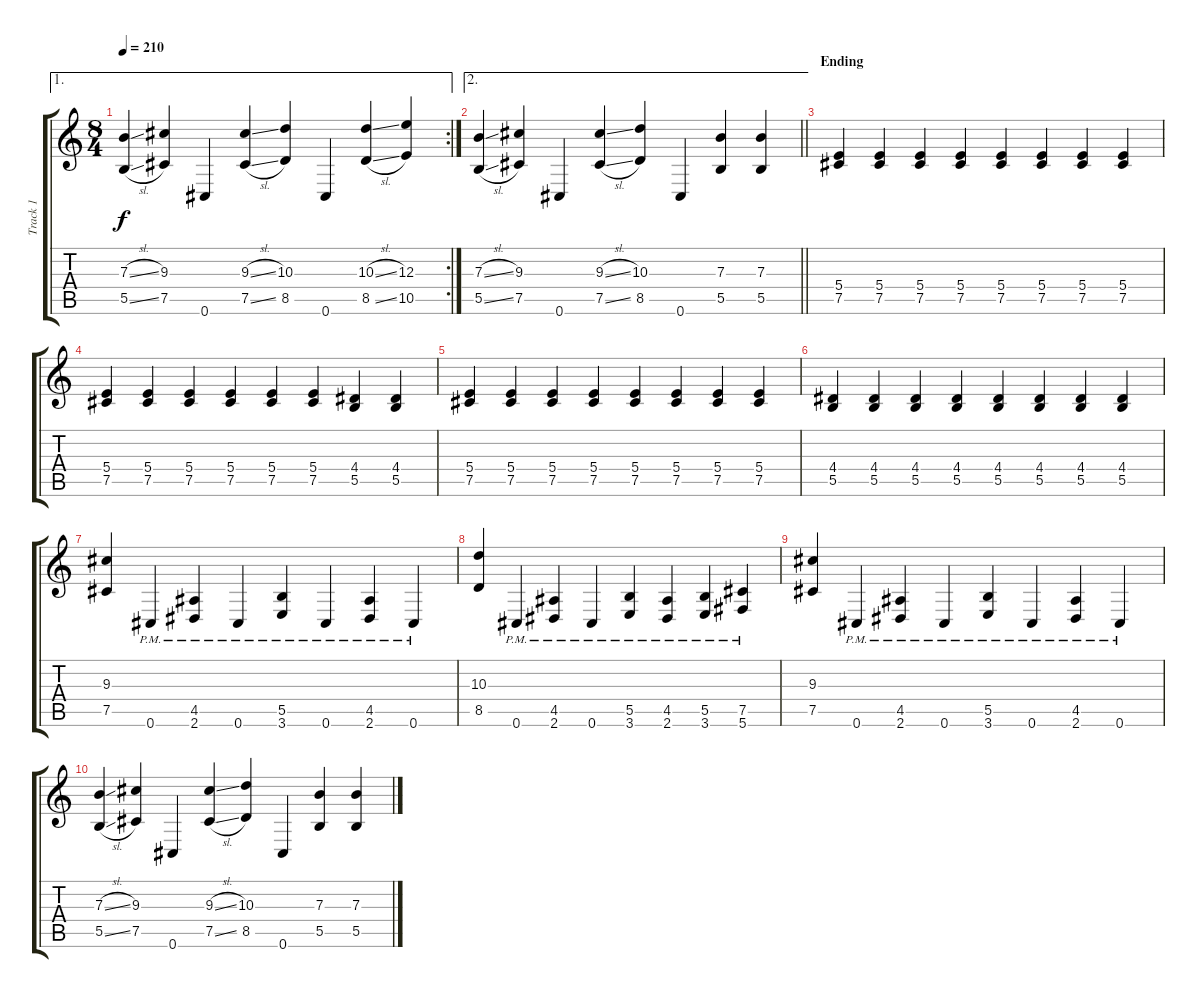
\track ("Track 1" "Track 1") {instrument distortionguitar}
\staff {score tabs}
\tuning (Db4 Ab3 E3 B2 Gb2 Db2) {hide}
\ae 1
\rc 2
\ts (8 4)
\tempo 210
\clef g2
\ks c
(7.3{sl} 5.5{sl}).4{dy f} (9.3 7.5).4 0.6.4 (9.3{sl} 7.5{sl}).4 (10.3 8.5).4 0.6.4 (10.3{sl} 8.5{sl}).4 (12.3 10.5).4 |
\ae 2
\barLineRight lightlight
(7.3{sl} 5.5{sl}).4 (9.3 7.5).4 0.6.4 (9.3{sl} 7.5{sl}).4 (10.3 8.5).4 0.6.4 (7.3 5.5).4 (7.3 5.5).4 |
\section ("" "Ending")
(5.4 7.5).4 (5.4 7.5).4 (5.4 7.5).4 (5.4 7.5).4 (5.4 7.5).4 (5.4 7.5).4 (5.4 7.5).4 (5.4 7.5).4 |
(5.4 7.5).4 (5.4 7.5).4 (5.4 7.5).4 (5.4 7.5).4 (5.4 7.5).4 (5.4 7.5).4 (4.4 5.5).4 (4.4 5.5).4 |
(5.4 7.5).4 (5.4 7.5).4 (5.4 7.5).4 (5.4 7.5).4 (5.4 7.5).4 (5.4 7.5).4 (5.4 7.5).4 (5.4 7.5).4 |
(4.4 5.5).4 (4.4 5.5).4 (4.4 5.5).4 (4.4 5.5).4 (4.4 5.5).4 (4.4 5.5).4 (4.4 5.5).4 (4.4 5.5).4 |
(9.3 7.5).4 0.6{pm}.4 (4.5{pm} 2.6{pm}).4 0.6{pm}.4 (5.5{pm} 3.6{pm}).4 0.6{pm}.4 (4.5{pm} 2.6{pm}).4 0.6{pm}.4 |
(10.3 8.5).4 0.6{pm}.4 (4.5{pm} 2.6{pm}).4 0.6{pm}.4 (5.5{pm} 3.6{pm}).4 (4.5{pm} 2.6{pm}).4 (5.5{pm} 3.6{pm}).4 (7.5{pm} 5.6{pm}).4 |
(9.3 7.5).4 0.6{pm}.4 (4.5{pm} 2.6{pm}).4 0.6{pm}.4 (5.5{pm} 3.6{pm}).4 0.6{pm}.4 (4.5{pm} 2.6{pm}).4 0.6{pm}.4 |
(7.3{sl} 5.5{sl}).4 (9.3 7.5).4 0.6.4 (9.3{sl} 7.5{sl}).4 (10.3 8.5).4 0.6.4 (7.3 5.5).4 (7.3 5.5).4
